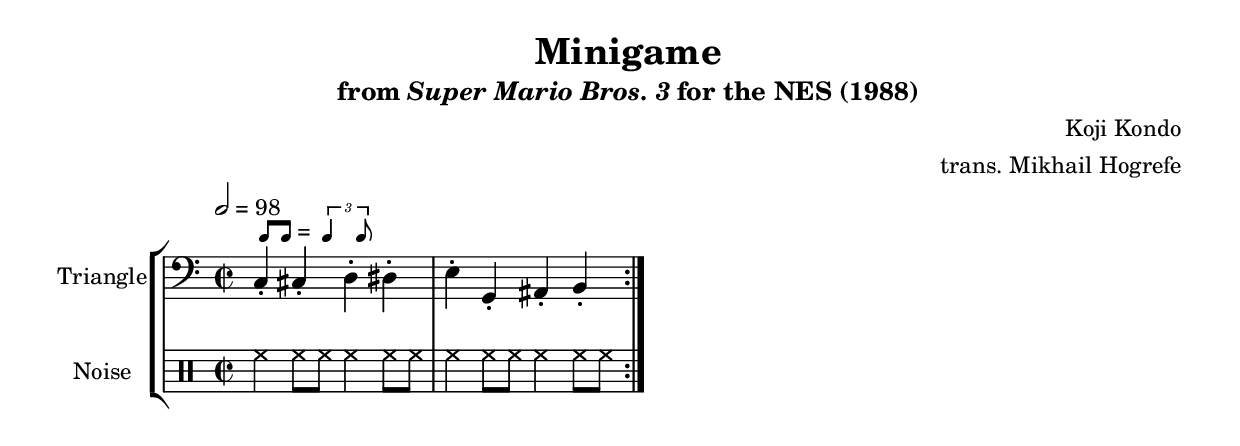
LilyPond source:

\version "2.22.0"

\paper {
  left-margin = 0.5\in
}

smaller = {
    \set fontSize = #-3
    \override Stem #'length-fraction = #0.56
    \override Beam #'thickness = #0.2688
    \override Beam #'length-fraction = #0.56
}

swing = \markup {
  \score {
    \new Staff \with { \remove "Time_signature_engraver" \remove "Clef_engraver" \remove "Staff_symbol_engraver"  }
    {
      \smaller
      b'8^[ b']
    }
    \layout { ragged-right = ##t  indent = 0\cm }
  }
  =
  \score {
    \new Staff \with { \remove "Time_signature_engraver" \remove "Clef_engraver" \remove "Staff_symbol_engraver"  }
    {
      \smaller
      \times 2/3 {\stemUp b'4 b'8}
    }
    \layout { ragged-right = ##t  indent = 0\cm }
  }
}

\book {
    \header {
        title = "Minigame"
        subtitle = \markup { "from" {\italic "Super Mario Bros. 3"} "for the NES (1988)" }
        composer = "Koji Kondo"
        arranger = "trans. Mikhail Hogrefe"
    }

    \score {
        {
            \new StaffGroup <<
                \new Staff \relative c {
                    \set Staff.instrumentName = "Triangle"
                    \set Staff.shortInstrumentName = "T."
\time 2/2
\tempo 2 = 98
\clef bass
                    \repeat volta 2 {
c4-.^\swing cis-. d-. dis-. |
e4-. g,-. ais-. b-. |
                    }
                }

                \new DrumStaff {
                    \drummode {
                        \set Staff.instrumentName="Noise"
                        \set Staff.shortInstrumentName="N."
hh4 hh8 hh hh4 hh8 hh |
hh4 hh8 hh hh4 hh8 hh |
                    }
                }
            >>
        }
        \layout {
            \context {
                \Staff
                \RemoveEmptyStaves
            }
            \context {
                \DrumStaff
                \RemoveEmptyStaves
            }
        }
    }
}
